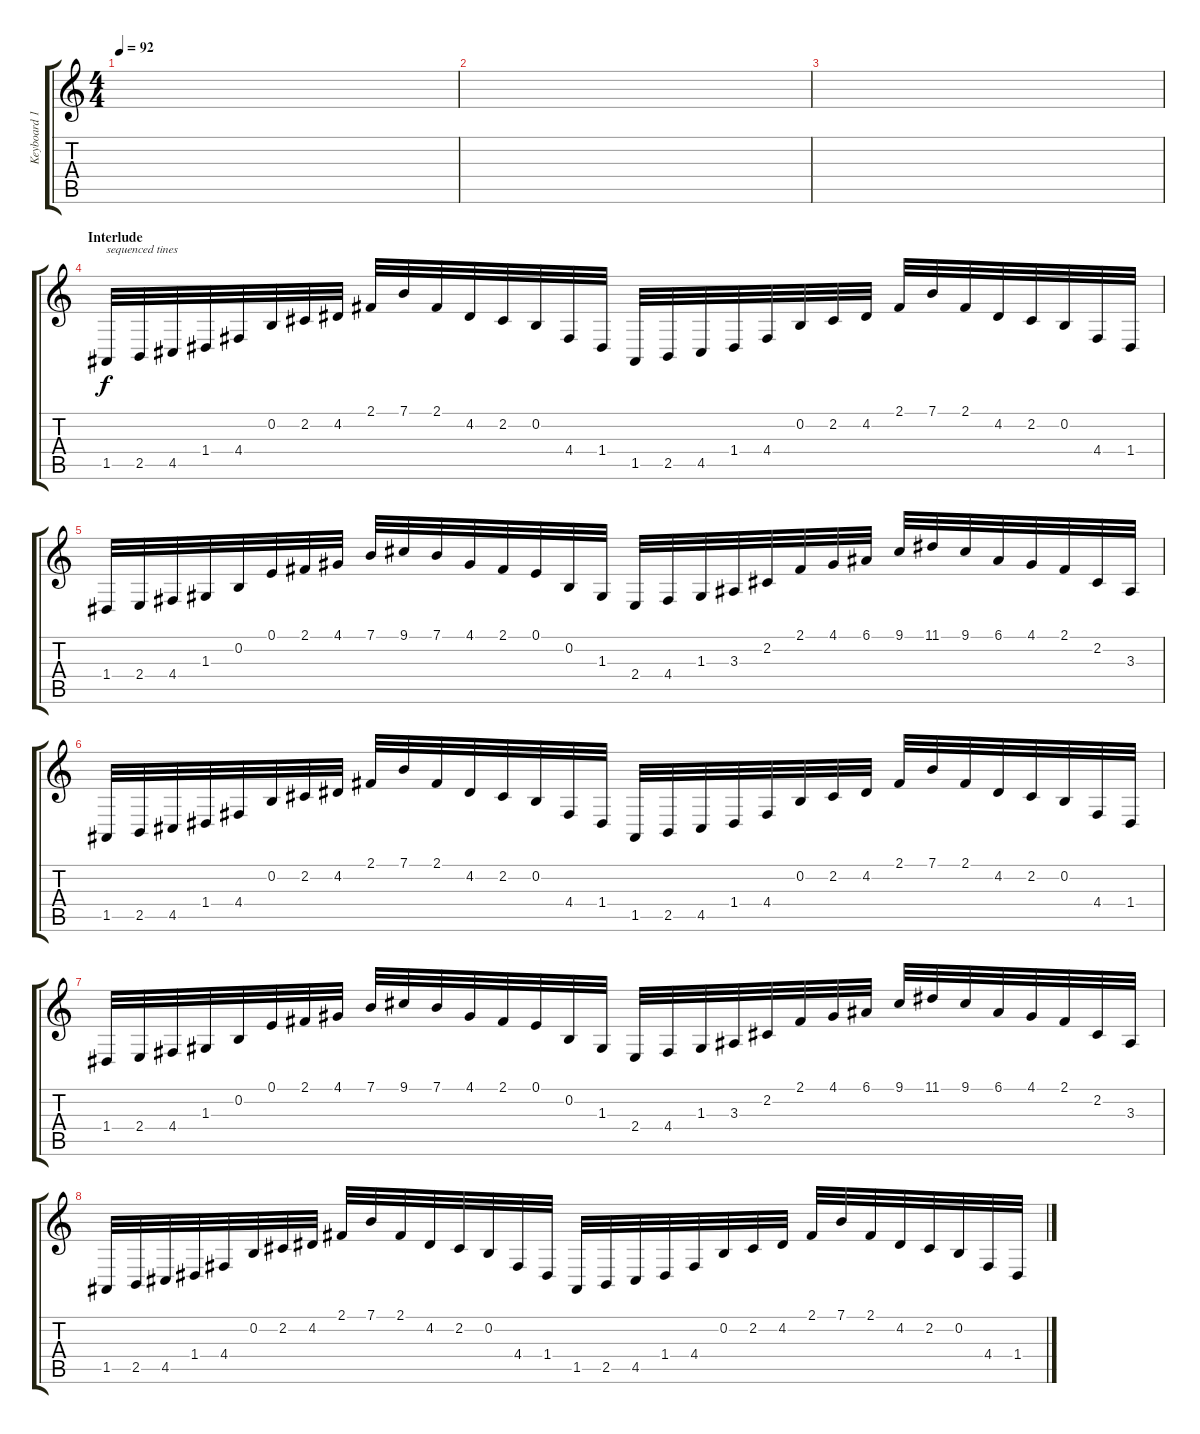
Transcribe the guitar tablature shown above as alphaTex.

\track ("Keyboard 1" "Keyboard 1") {instrument stringensemble1}
\staff {score tabs}
\tuning (E4 B3 G3 D3 A2 E2) {hide}
\ts (4 4)
\tempo 92
\clef g2
\ks c
|
|
|
\section ("" "Interlude")
1.5.32{txt "sequenced tines"} 2.5.32 4.5.32 1.4.32 4.4.32 0.2.32 2.2.32 4.2.32 2.1.32 7.1.32 2.1.32 4.2.32 2.2.32 0.2.32 4.4.32 1.4.32 1.5.32 2.5.32 4.5.32 1.4.32 4.4.32 0.2.32 2.2.32 4.2.32 2.1.32 7.1.32 2.1.32 4.2.32 2.2.32 0.2.32 4.4.32 1.4.32 |
1.4.32 2.4.32 4.4.32 1.3.32 0.2.32 0.1.32 2.1.32 4.1.32 7.1.32 9.1.32 7.1.32 4.1.32 2.1.32 0.1.32 0.2.32 1.3.32 2.4.32 4.4.32 1.3.32 3.3.32 2.2.32 2.1.32 4.1.32 6.1.32 9.1.32 11.1.32 9.1.32 6.1.32 4.1.32 2.1.32 2.2.32 3.3.32 |
1.5.32{volume 3} 2.5.32 4.5.32 1.4.32 4.4.32 0.2.32 2.2.32 4.2.32 2.1.32 7.1.32 2.1.32 4.2.32 2.2.32 0.2.32 4.4.32 1.4.32 1.5.32 2.5.32 4.5.32 1.4.32 4.4.32 0.2.32 2.2.32 4.2.32 2.1.32 7.1.32 2.1.32 4.2.32 2.2.32 0.2.32 4.4.32 1.4.32 |
1.4.32 2.4.32 4.4.32 1.3.32 0.2.32 0.1.32 2.1.32 4.1.32 7.1.32 9.1.32 7.1.32 4.1.32 2.1.32 0.1.32 0.2.32 1.3.32 2.4.32 4.4.32 1.3.32 3.3.32 2.2.32 2.1.32 4.1.32 6.1.32 9.1.32 11.1.32 9.1.32 6.1.32 4.1.32 2.1.32 2.2.32 3.3.32 |
1.5.32 2.5.32 4.5.32 1.4.32 4.4.32 0.2.32 2.2.32 4.2.32 2.1.32 7.1.32 2.1.32 4.2.32 2.2.32 0.2.32 4.4.32 1.4.32 1.5.32 2.5.32 4.5.32 1.4.32 4.4.32 0.2.32 2.2.32 4.2.32 2.1.32 7.1.32 2.1.32 4.2.32 2.2.32 0.2.32 4.4.32 1.4.32
